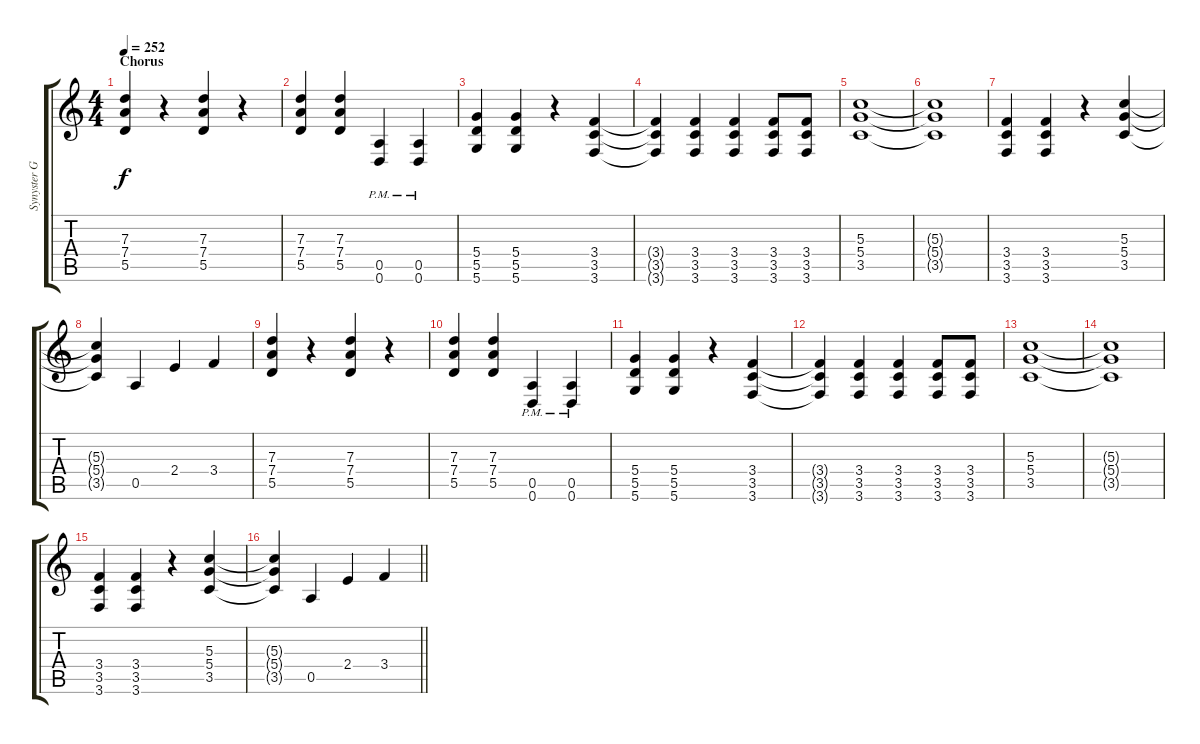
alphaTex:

\track ("Synyster Gates" "Synyster G") {instrument distortionguitar}
\staff {score tabs}
\tuning (E4 B3 G3 D3 A2 D2) {hide}
\ts (4 4)
\section ("" "Chorus")
\tempo 252
\clef g2
\ks c
(7.3 7.4 5.5).4{dy f} r.4 (7.3 7.4 5.5).4 r.4 |
(7.3 7.4 5.5).4 (7.3 7.4 5.5).4 (0.5{pm} 0.6{pm}).4 (0.5{pm} 0.6{pm}).4 |
(5.4 5.5 5.6).4 (5.4 5.5 5.6).4 r.4 (3.4 3.5 3.6).4 |
(3.4{t} 3.5{t} 3.6{t}).4 (3.4 3.5 3.6).4 (3.4 3.5 3.6).4 (3.4 3.5 3.6).8 (3.4 3.5 3.6).8 |
(5.3 5.4 3.5).1 |
(5.3{t} 5.4{t} 3.5{t}).1 |
(3.4 3.5 3.6).4 (3.4 3.5 3.6).4 r.4 (5.3 5.4 3.5).4 |
(5.3{t} 5.4{t} 3.5{t}).4 0.5.4 2.4.4 3.4.4 |
(7.3 7.4 5.5).4 r.4 (7.3 7.4 5.5).4 r.4 |
(7.3 7.4 5.5).4 (7.3 7.4 5.5).4 (0.5{pm} 0.6{pm}).4 (0.5{pm} 0.6{pm}).4 |
(5.4 5.5 5.6).4 (5.4 5.5 5.6).4 r.4 (3.4 3.5 3.6).4 |
(3.4{t} 3.5{t} 3.6{t}).4 (3.4 3.5 3.6).4 (3.4 3.5 3.6).4 (3.4 3.5 3.6).8 (3.4 3.5 3.6).8 |
(5.3 5.4 3.5).1 |
(5.3{t} 5.4{t} 3.5{t}).1 |
(3.4 3.5 3.6).4 (3.4 3.5 3.6).4 r.4 (5.3 5.4 3.5).4 |
\barLineRight lightlight
(5.3{t} 5.4{t} 3.5{t}).4 0.5.4 2.4.4 3.4.4
